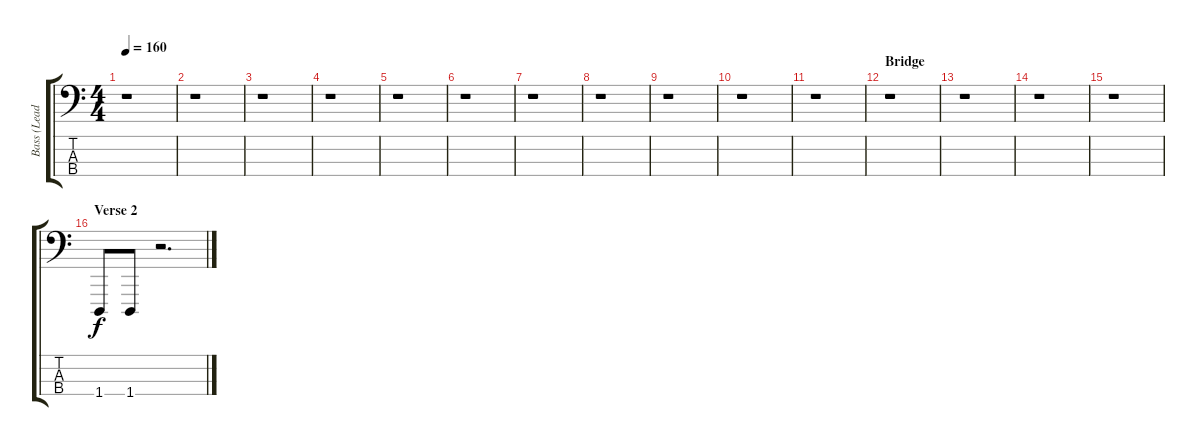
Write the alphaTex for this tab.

\track ("Bass (Lead)" "Bass (Lead") {instrument lead8bassandlead}
\staff {score tabs}
\tuning (G2 D2 A1 Db1) {hide}
\ts (4 4)
\tempo 160
\clef f4
\ks c
r.1{dy f} |
r.1 |
r.1 |
r.1 |
r.1 |
r.1 |
r.1 |
r.1 |
r.1 |
r.1 |
r.1 |
\section ("" "Bridge")
r.1 |
r.1 |
r.1 |
r.1 |
\section ("" "Verse 2")
1.4.8 1.4.8 r.2{d}
